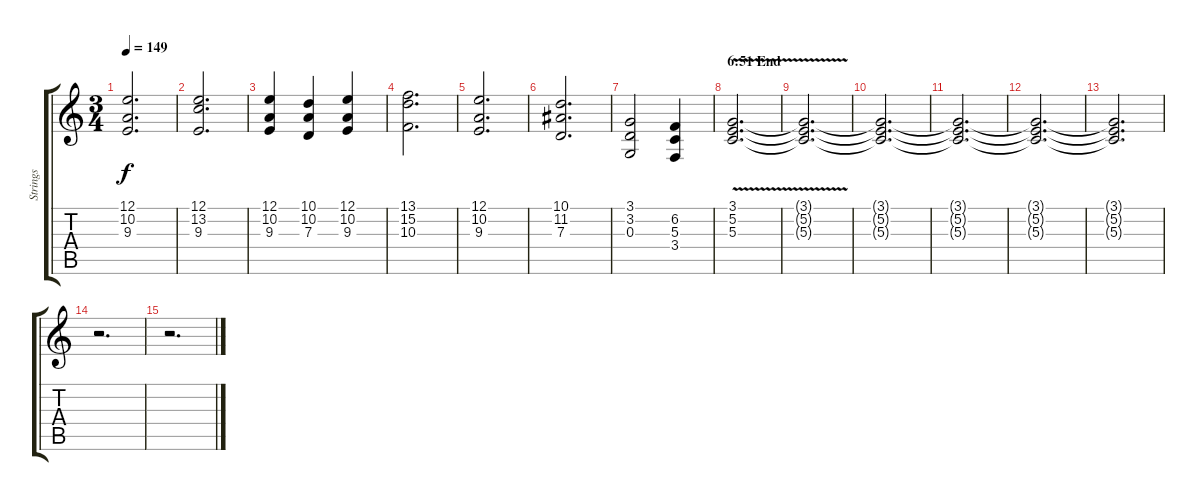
\track ("Strings" "Strings") {instrument stringensemble1}
\staff {score tabs}
\tuning (E4 B3 G3 D3 A2 E2) {hide}
\ts (3 4)
\tempo 149
\clef g2
\ks c
(12.1 10.2 9.3).2{d dy f} |
(12.1 13.2 9.3).2{d} |
(12.1 10.2 9.3).4 (10.1 10.2 7.3).4 (12.1 10.2 9.3).4 |
(13.1 15.2 10.3).2{d} |
(12.1 10.2 9.3).2{d} |
(10.1 11.2 7.3).2{d} |
(3.1 3.2 0.3).2 (6.2 5.3 3.4).4 |
\section ("" "6:51 End")
(3.1{v} 5.2{v} 5.3{v}).2{d} |
(3.1{t} 5.2{t} 5.3{t}).2{d} |
(3.1{t} 5.2{t} 5.3{t}).2{d} |
(3.1{t} 5.2{t} 5.3{t}).2{d} |
(3.1{t} 5.2{t} 5.3{t}).2{d} |
(3.1{t} 5.2{t} 5.3{t}).2{d} |
r.2{d} |
r.2{d}
